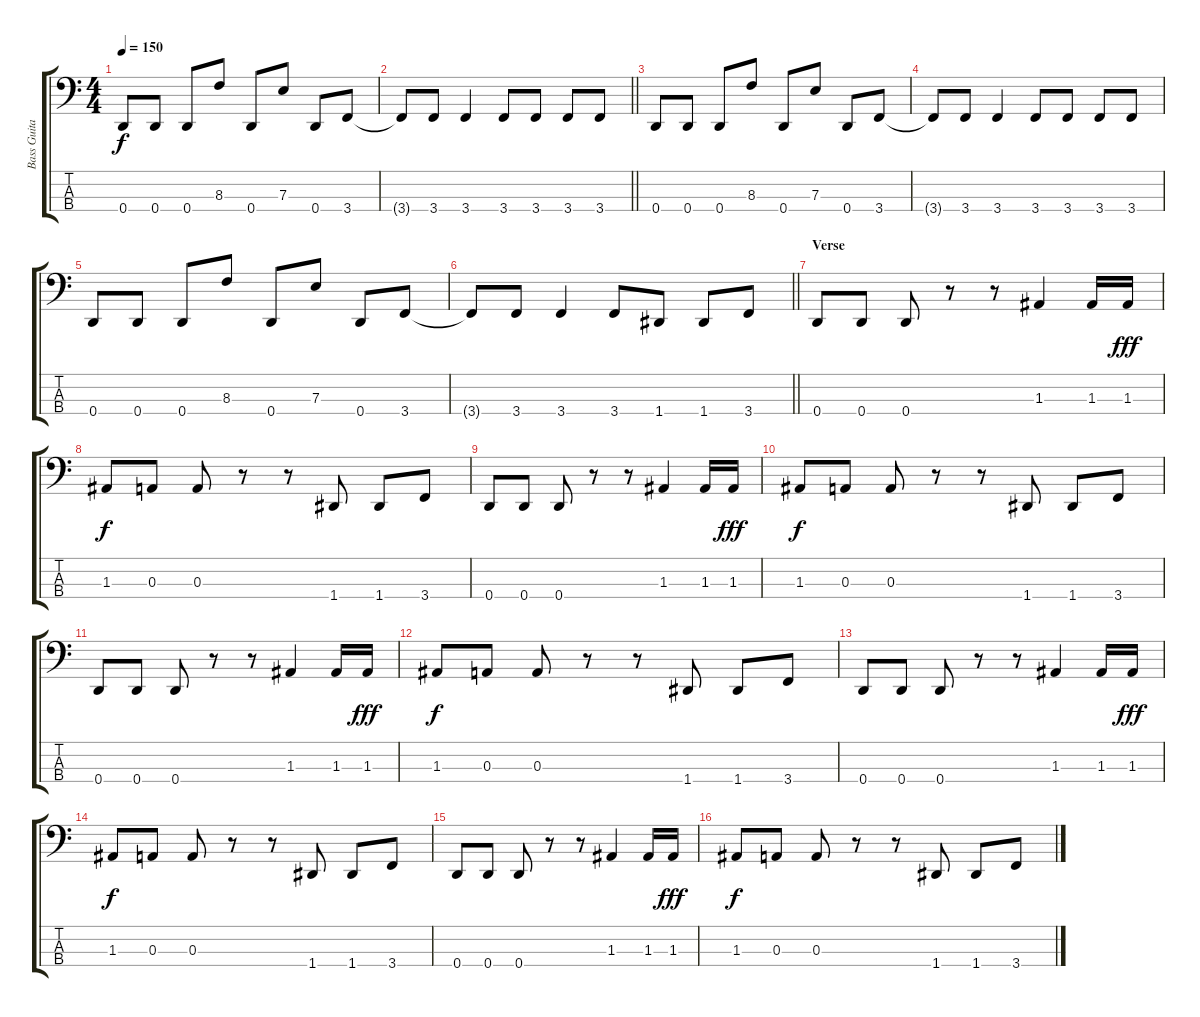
\track ("Bass Guitar - Pheonix" "Bass Guita") {instrument electricbassfinger}
\staff {score tabs}
\tuning (G2 D2 A1 D1) {hide}
\ts (4 4)
\tempo 150
\clef f4
\ks c
0.4.8{dy f} 0.4.8 0.4.8 8.3.8 0.4.8 7.3.8 0.4.8 3.4.8 |
\barLineRight lightlight
3.4{t}.8 3.4.8 3.4.4 3.4.8 3.4.8 3.4.8 3.4.8 |
0.4.8 0.4.8 0.4.8 8.3.8 0.4.8 7.3.8 0.4.8 3.4.8 |
3.4{t}.8 3.4.8 3.4.4 3.4.8 3.4.8 3.4.8 3.4.8 |
0.4.8 0.4.8 0.4.8 8.3.8 0.4.8 7.3.8 0.4.8 3.4.8 |
\barLineRight lightlight
3.4{t}.8 3.4.8 3.4.4 3.4.8 1.4.8 1.4.8 3.4.8 |
\section ("" "Verse")
0.4.8 0.4.8 0.4.8 r.8 r.8 1.3.4 1.3.16 1.3.16{dy fff} |
1.3.8{dy f} 0.3.8 0.3.8 r.8 r.8 1.4.8 1.4.8 3.4.8 |
0.4.8 0.4.8 0.4.8 r.8 r.8 1.3.4 1.3.16 1.3.16{dy fff} |
1.3.8{dy f} 0.3.8 0.3.8 r.8 r.8 1.4.8 1.4.8 3.4.8 |
0.4.8 0.4.8 0.4.8 r.8 r.8 1.3.4 1.3.16 1.3.16{dy fff} |
1.3.8{dy f} 0.3.8 0.3.8 r.8 r.8 1.4.8 1.4.8 3.4.8 |
0.4.8 0.4.8 0.4.8 r.8 r.8 1.3.4 1.3.16 1.3.16{dy fff} |
1.3.8{dy f} 0.3.8 0.3.8 r.8 r.8 1.4.8 1.4.8 3.4.8 |
0.4.8 0.4.8 0.4.8 r.8 r.8 1.3.4 1.3.16 1.3.16{dy fff} |
1.3.8{dy f} 0.3.8 0.3.8 r.8 r.8 1.4.8 1.4.8 3.4.8
